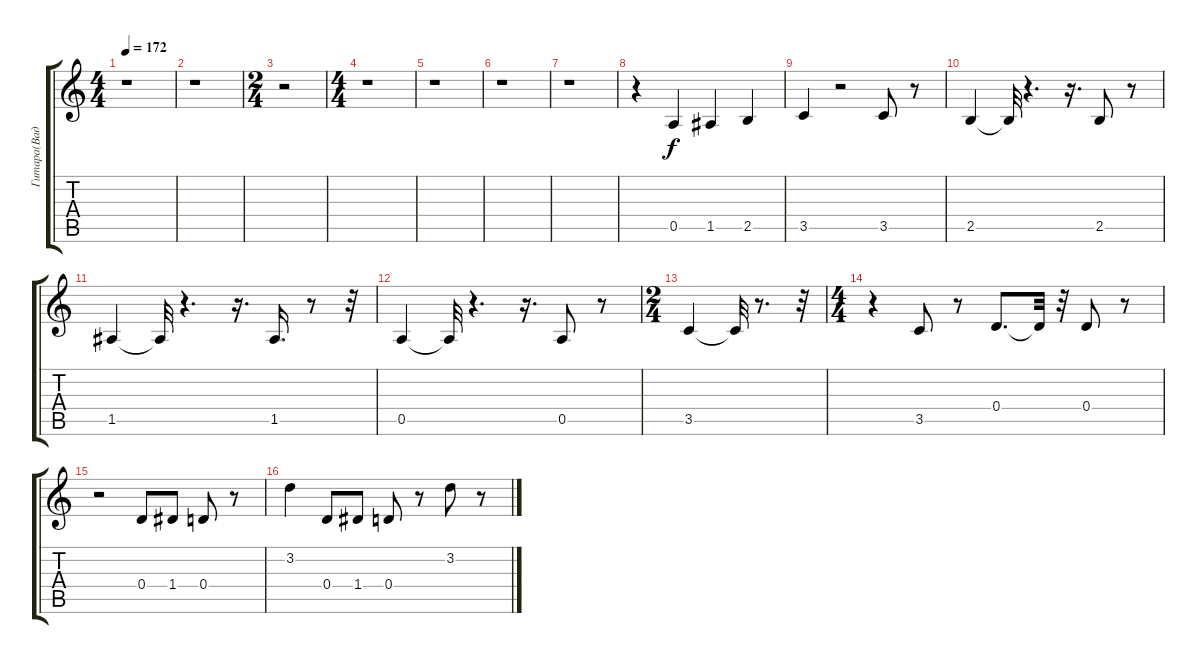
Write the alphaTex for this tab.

\track ("Гитара(Вадим)" "Гитара(Вад") {instrument distortionguitar}
\staff {score tabs}
\tuning (E4 B3 G3 D3 A2 E2) {hide}
\ts (4 4)
\tempo 172
\clef g2
\ks c
r.1{dy mf} |
r.1 |
\ts (2 4)
r.2 |
\ts (4 4)
r.1 |
r.1 |
r.1 |
r.1 |
r.4 0.5.4{dy f} 1.5.4 2.5.4 |
3.5.4 r.2 3.5.8 r.8 |
2.5.4 2.5{t}.32 r.4{d} r.16{d} 2.5.8 r.8 |
1.5.4 1.5{t}.32 r.4{d} r.16{d} 1.5.16{d} r.8 r.32 |
0.5.4 0.5{t}.32 r.4{d} r.16{d} 0.5.8 r.8 |
\ts (2 4)
3.5.4 3.5{t}.32 r.8{d} r.32 |
\ts (4 4)
r.4 3.5.8 r.8 0.4.8{d} 0.4{t}.32 r.32 0.4.8 r.8 |
r.2 0.4.8 1.4.8 0.4.8 r.8 |
3.2.4 0.4.8 1.4.8 0.4.8 r.8 3.2.8 r.8
